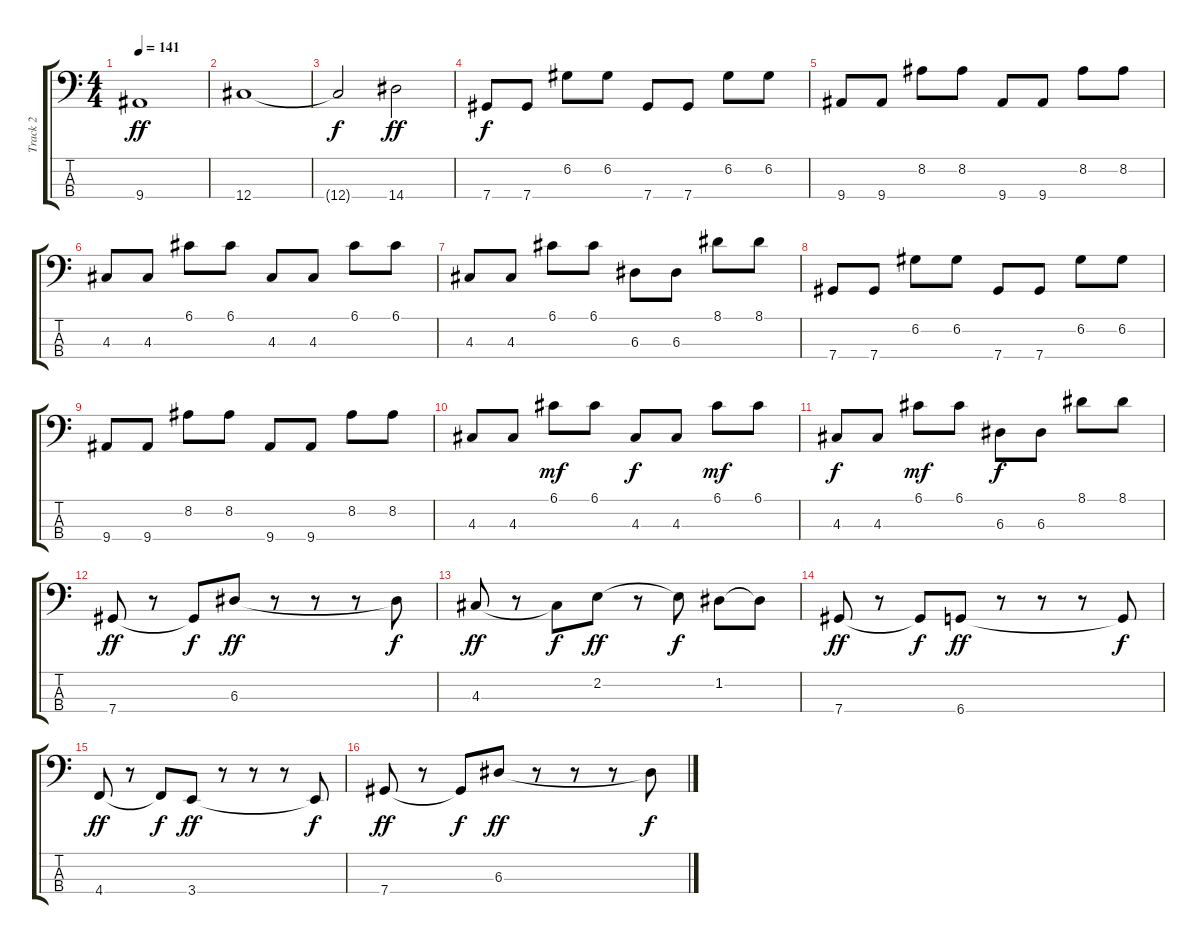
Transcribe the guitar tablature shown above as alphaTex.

\track ("Track 2" "Track 2") {instrument electricbassfinger}
\staff {score tabs}
\tuning (G2 D2 A1 Db1) {hide}
\ts (4 4)
\tempo 141
\clef f4
\ks c
9.4.1{dy ff} |
12.4.1 |
12.4{t}.2{dy f} 14.4.2{dy ff} |
7.4.8{dy f} 7.4.8 6.2.8 6.2.8 7.4.8 7.4.8 6.2.8 6.2.8 |
9.4.8 9.4.8 8.2.8 8.2.8 9.4.8 9.4.8 8.2.8 8.2.8 |
4.3.8 4.3.8 6.1.8 6.1.8 4.3.8 4.3.8 6.1.8 6.1.8 |
4.3.8 4.3.8 6.1.8 6.1.8 6.3.8 6.3.8 8.1.8 8.1.8 |
7.4.8 7.4.8 6.2.8 6.2.8 7.4.8 7.4.8 6.2.8 6.2.8 |
9.4.8 9.4.8 8.2.8 8.2.8 9.4.8 9.4.8 8.2.8 8.2.8 |
4.3.8 4.3.8 6.1.8{dy mf} 6.1.8 4.3.8{dy f} 4.3.8 6.1.8{dy mf} 6.1.8 |
4.3.8{dy f} 4.3.8 6.1.8{dy mf} 6.1.8 6.3.8{dy f} 6.3.8 8.1.8 8.1.8 |
7.4.8{dy ff} r.8 7.4{t}.8{dy f} 6.3.8{dy ff} r.8 r.8 r.8 6.3{t}.8{dy f} |
4.3.8{dy ff} r.8 4.3{t}.8{dy f} 2.2.8{dy ff} r.8 2.2{t}.8{dy f} 1.2.8 1.2{t}.8 |
7.4.8{dy ff} r.8 7.4{t}.8{dy f} 6.4.8{dy ff} r.8 r.8 r.8 6.4{t}.8{dy f} |
4.4.8{dy ff} r.8 4.4{t}.8{dy f} 3.4.8{dy ff} r.8 r.8 r.8 3.4{t}.8{dy f} |
7.4.8{dy ff} r.8 7.4{t}.8{dy f} 6.3.8{dy ff} r.8 r.8 r.8 6.3{t}.8{dy f}
